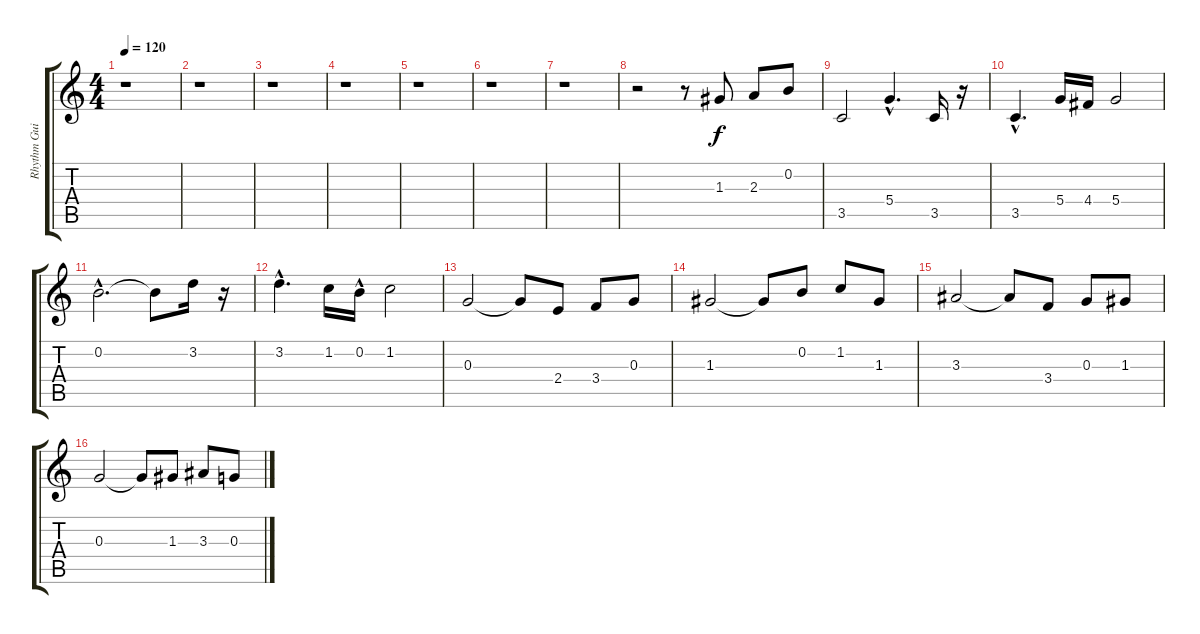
\track ("Rhythm Guitar" "Rhythm Gui") {instrument overdrivenguitar}
\staff {score tabs}
\tuning (E4 B3 G3 D3 A2 E2) {hide}
\ts (4 4)
\tempo 120
\clef g2
\ks c
r.1{dy f} |
r.1 |
r.1 |
r.1 |
r.1 |
r.1 |
r.1 |
r.2 r.8 1.3.8 2.3.8 0.2.8 |
\section ("" "")
3.5.2 5.4{hac}.4{d} 3.5.16 r.16 |
3.5{hac}.4{d} 5.4.16 4.4.16 5.4.2 |
0.2{hac}.2{d} 0.2{t}.8 3.2.16 r.16 |
3.2{hac}.4{d} 1.2.16 0.2{hac}.16 1.2.2 |
0.3.2 0.3{t}.8 2.4.8 3.4.8 0.3.8 |
1.3.2 1.3{t}.8 0.2.8 1.2.8 1.3.8 |
3.3.2 3.3{t}.8 3.4.8 0.3.8 1.3.8 |
0.3.2 0.3{t}.8 1.3.8 3.3.8 0.3.8
